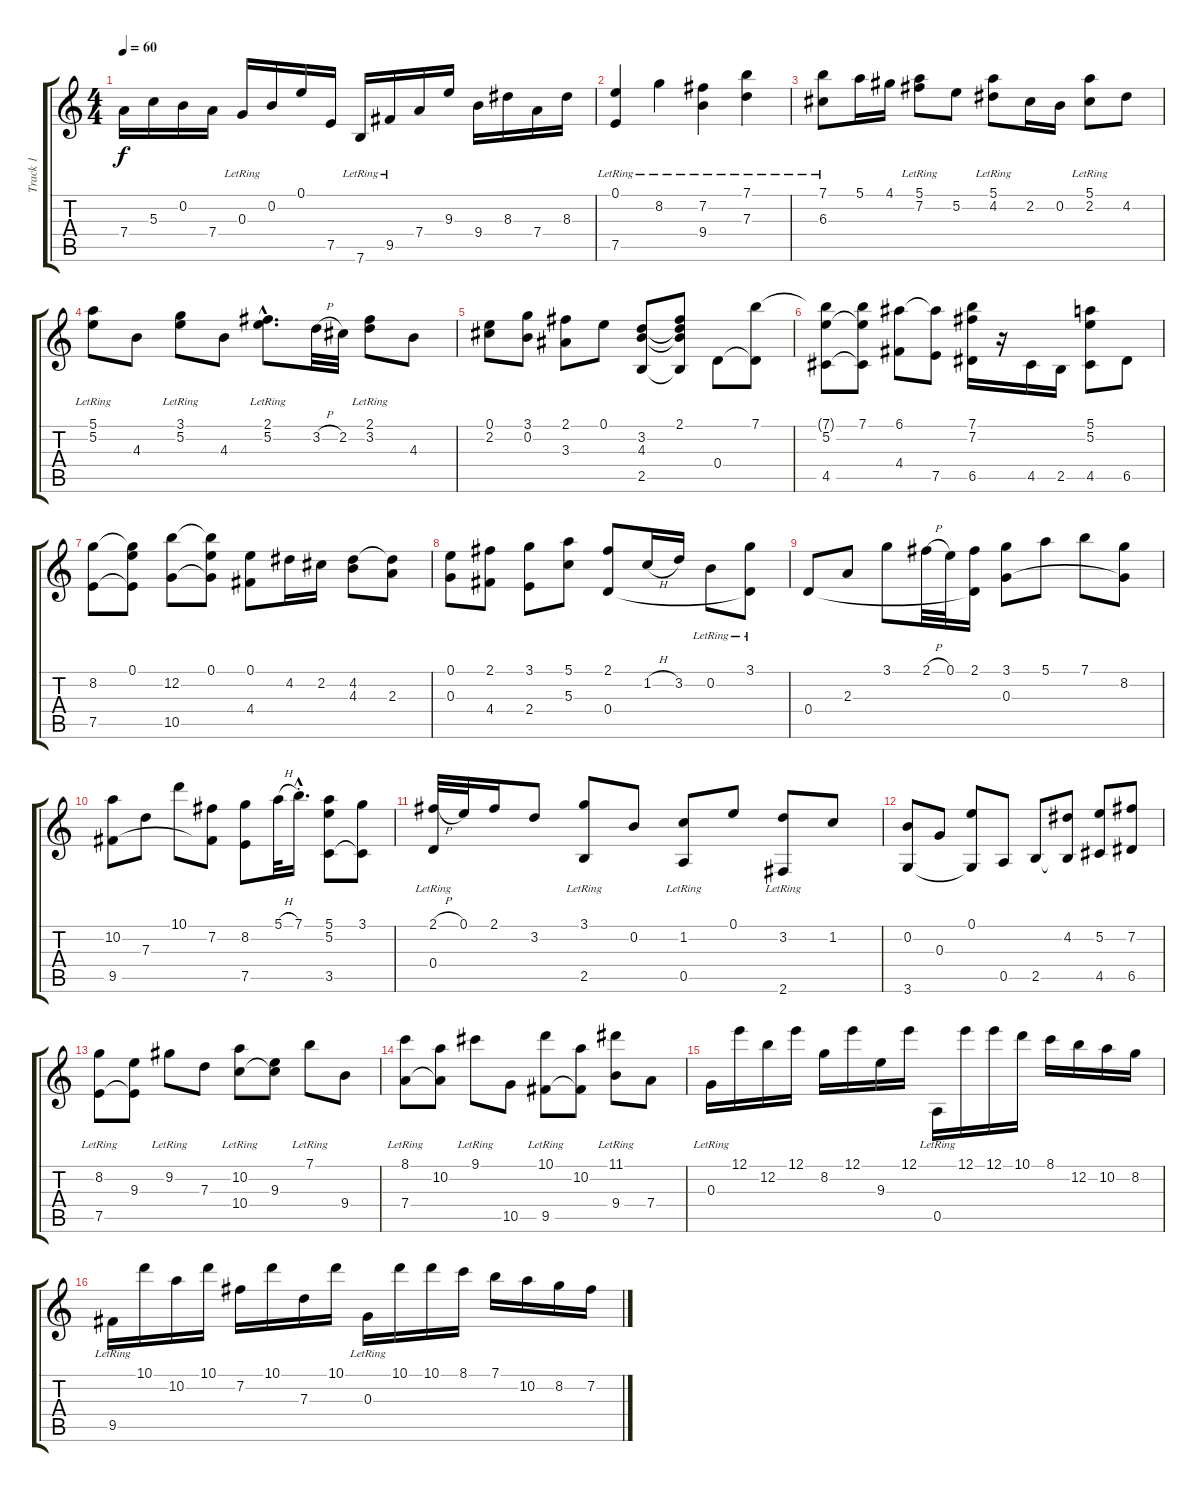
\track ("Track 1" "Track 1") {instrument acousticguitarnylon}
\staff {score tabs}
\tuning (E4 B3 G3 D3 A2 E2) {hide}
\ts (4 4)
\tempo 60
\clef g2
\ks c
7.4.16{dy f} 5.3.16 0.2.16 7.4.16 0.3{lr}.16 0.2.16 0.1.16 7.5.16 7.6{lr}.16 9.5{lr}.16 7.4.16 9.3.16 9.4.16 8.3.16 7.4.16 8.3.16 |
(0.1{lr} 7.5{lr}).4 8.2{lr}.4 (7.2 9.4{lr}).4 (7.1{lr} 7.3).4 |
(7.1{lr} 6.3{lr}).8 5.1.16 4.1.16 (5.1{lr} 7.2).8 5.2.8 (5.1{lr} 4.2).8 2.2.16 0.2.16 (5.1{lr} 2.2).8 4.2.8 |
(5.1{lr} 5.2).8 4.3.8 (3.1{lr} 5.2).8 4.3.8 (2.1{hac lr} 5.2{hac}).8{d} 3.2{h}.32 2.2.32 (2.1{lr} 3.2).8 4.3.8 |
(0.1 2.2).8 (3.1 0.2).8 (2.1 3.3).8 0.1.8 (3.2 4.3 2.5).8 (2.1 3.2{t} 4.3{t} 2.5{t}).8 0.4.8 (7.1 0.4{t}).8 |
(7.1{t} 5.2 4.5).8 (7.1 5.2{t} 4.5{t}).8 (6.1 4.4).8 (6.1{t} 7.5).8 (7.1 7.2 6.5).16 r.16 4.5.16 2.5.16 (5.1 5.2 4.5).8 6.5.8 |
(8.2 7.5).8 (0.1 8.2{t} 7.5{t}).8 (12.2 10.5).8 (0.1 12.2{t} 10.5{t}).8 (0.1 4.4).8 4.2.16 2.2.16 (4.2 4.3).8 (4.2{t} 2.3).8 |
(0.1 0.3).8 (2.1 4.4).8 (3.1 2.4).8 (5.1 5.3).8 (2.1 0.4).8 1.2{h}.16 3.2.16 0.2{lr}.8 (3.1{lr} 0.4{t}).8 |
0.4.8 2.3.8 3.1.8 2.1{h}.32 0.1.32 (2.1 0.4{t}).16 (3.1 0.3).8 5.1.8 7.1.8 (8.2 0.3{t}).8 |
(10.2 9.5).8 7.3.8 10.1.8 (7.2 9.5{t}).8 (8.2 7.5).8 5.1{h}.32 7.1{hac st}.16{d} (5.1 5.2 3.5).8 (3.1 3.5{t}).8 |
(2.1{h} 0.4{lr}).32 0.1.32 2.1.16 3.2.8 (3.1 2.5{lr}).8 0.2.8 (1.2 0.5{lr}).8 0.1.8 (3.2 2.6{lr}).8 1.2.8 |
(0.2 3.6).8 0.3.8 (0.1 3.6{t}).8 0.5.8 2.5.8 (4.2 2.5{t}).8 (5.2 4.5).8 (7.2 6.5).8 |
(8.2{lr} 7.5).8 (9.3 7.5{t}).8 9.2{lr}.8 7.3.8 (10.2{lr} 10.4).8 (9.3 10.4{t}).8 7.1{lr}.8 9.4.8 |
(8.1{lr} 7.4).8 (10.2 7.4{t}).8 9.1{lr}.8 10.5.8 (10.1{lr} 9.5).8 (10.2 9.5{t}).8 (11.1{lr} 9.4).8 7.4.8 |
0.3{lr}.16 12.1.16 12.2.16 12.1.16 8.2.16 12.1.16 9.3.16 12.1.16 0.5{lr}.16 12.1.16 12.1.16 10.1.16 8.1.16 12.2.16 10.2.16 8.2.16 |
9.5{lr}.16 10.1.16 10.2.16 10.1.16 7.2.16 10.1.16 7.3.16 10.1.16 0.3{lr}.16 10.1.16 10.1.16 8.1.16 7.1.16 10.2.16 8.2.16 7.2.16
